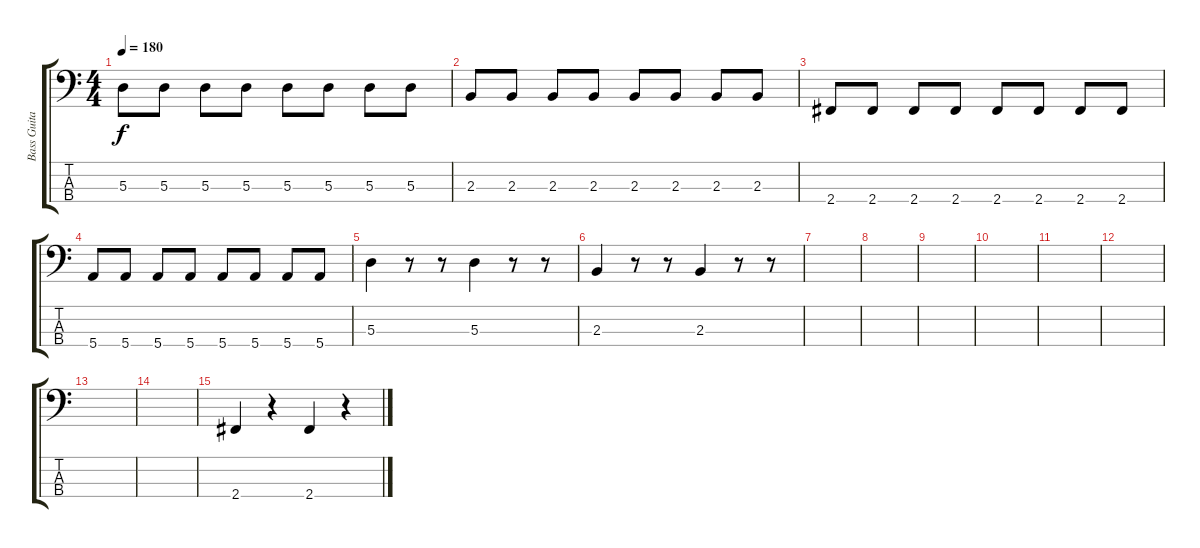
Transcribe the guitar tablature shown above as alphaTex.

\track ("Bass Guitar" "Bass Guita") {instrument electricbassfinger}
\staff {score tabs}
\tuning (G2 D2 A1 E1) {hide}
\ts (4 4)
\tempo 180
\clef f4
\ks c
5.3.8{dy f} 5.3.8 5.3.8 5.3.8 5.3.8 5.3.8 5.3.8 5.3.8 |
2.3.8 2.3.8 2.3.8 2.3.8 2.3.8 2.3.8 2.3.8 2.3.8 |
2.4.8 2.4.8 2.4.8 2.4.8 2.4.8 2.4.8 2.4.8 2.4.8 |
5.4.8 5.4.8 5.4.8 5.4.8 5.4.8 5.4.8 5.4.8 5.4.8 |
5.3.4 r.8 r.8 5.3.4 r.8 r.8 |
2.3.4 r.8 r.8 2.3.4 r.8 r.8 |
|
|
|
|
|
|
|
|
2.4.4 r.4 2.4.4 r.4
